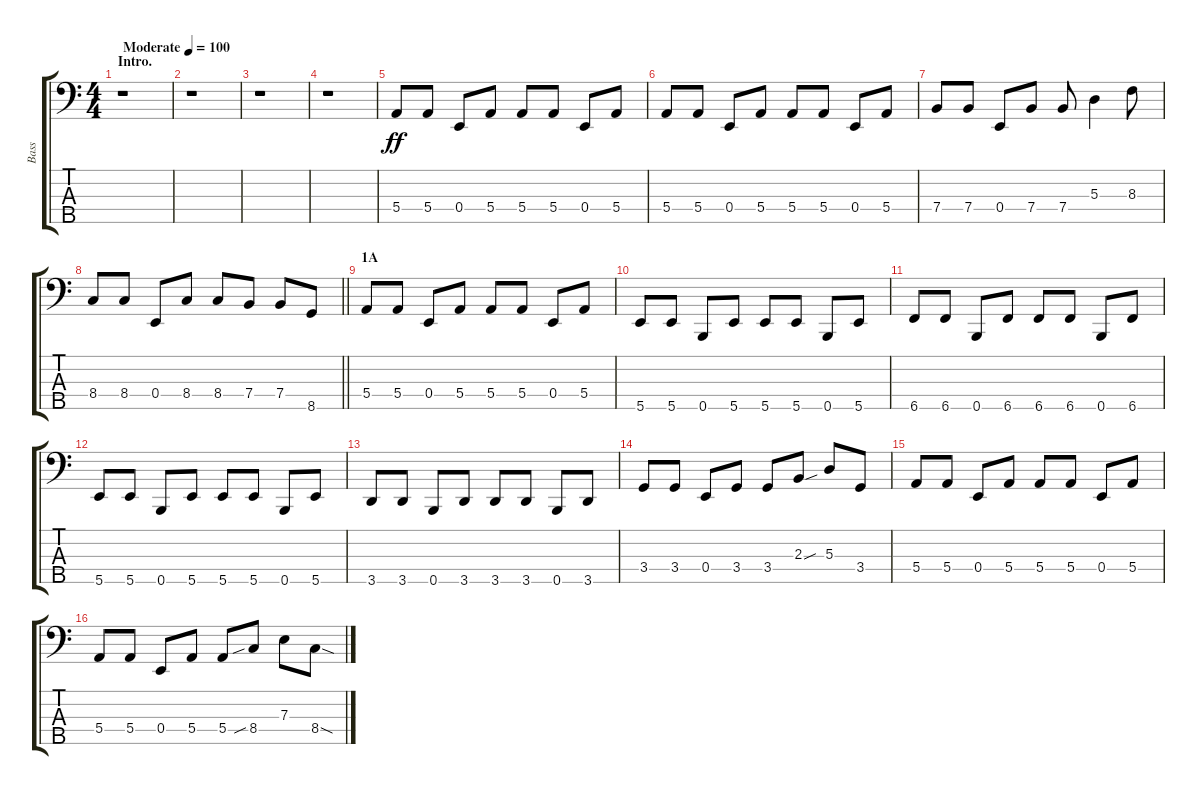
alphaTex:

\track ("Bass" "Bass") {instrument electricbasspick}
\staff {score tabs}
\tuning (G2 D2 A1 E1 B0) {hide}
\ts (4 4)
\section ("" "Intro.")
\tempo (100 "Moderate")
\clef f4
\ks c
r.1{dy ff instrument electricbasspick} |
r.1 |
r.1 |
r.1 |
5.4.8 5.4.8 0.4.8 5.4.8 5.4.8 5.4.8 0.4.8 5.4.8 |
5.4.8 5.4.8 0.4.8 5.4.8 5.4.8 5.4.8 0.4.8 5.4.8 |
7.4.8 7.4.8 0.4.8 7.4.8 7.4.8 5.3.4 8.3.8 |
\barLineRight lightlight
8.4.8 8.4.8 0.4.8 8.4.8 8.4.8 7.4.8 7.4.8 8.5.8 |
\section ("" "1A")
5.4.8 5.4.8 0.4.8 5.4.8 5.4.8 5.4.8 0.4.8 5.4.8 |
5.5.8 5.5.8 0.5.8 5.5.8 5.5.8 5.5.8 0.5.8 5.5.8 |
6.5.8 6.5.8 0.5.8 6.5.8 6.5.8 6.5.8 0.5.8 6.5.8 |
5.5.8 5.5.8 0.5.8 5.5.8 5.5.8 5.5.8 0.5.8 5.5.8 |
3.5.8 3.5.8 0.5.8 3.5.8 3.5.8 3.5.8 0.5.8 3.5.8 |
3.4.8 3.4.8 0.4.8 3.4.8 3.4.8 2.3{sou}.8 5.3.8 3.4.8 |
5.4.8 5.4.8 0.4.8 5.4.8 5.4.8 5.4.8 0.4.8 5.4.8 |
5.4.8 5.4.8 0.4.8 5.4.8 5.4.8 8.4{sib}.8 7.3.8 8.4{sod}.8
